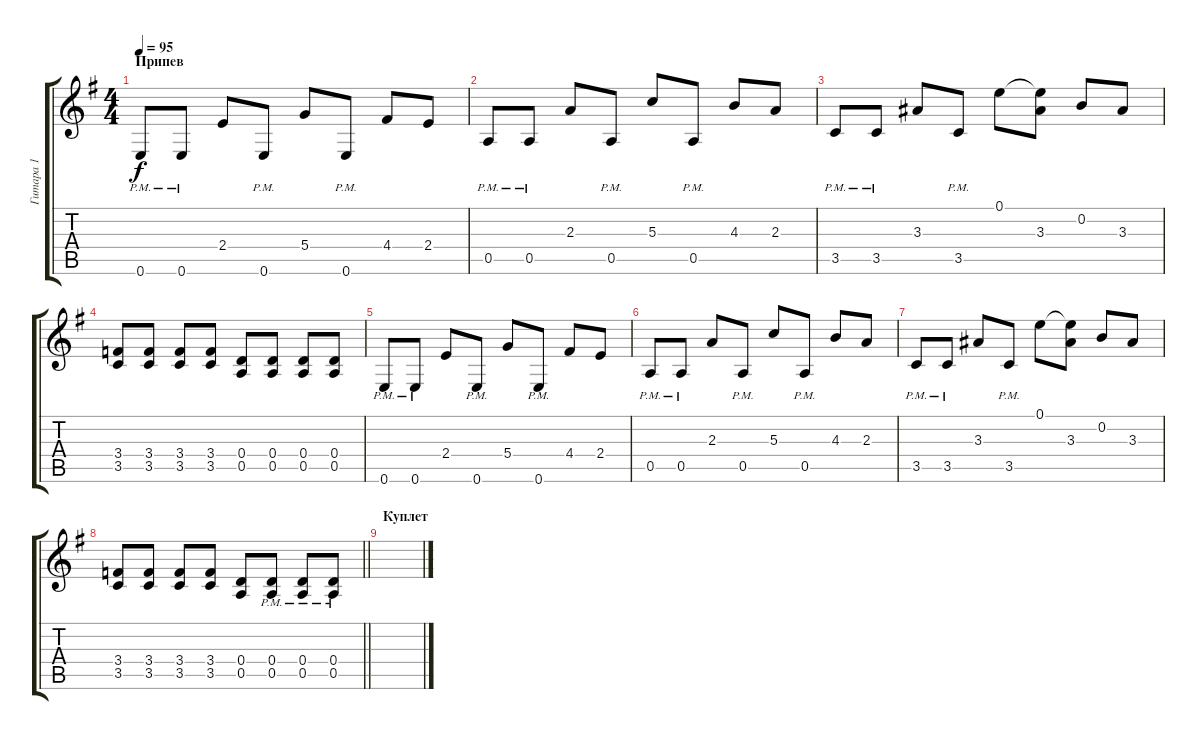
\track ("Гитара 1" "Гитара 1") {instrument overdrivenguitar}
\staff {score tabs}
\tuning (E4 B3 G3 D3 A2 E2) {hide}
\ts (4 4)
\section ("" "Припев")
\tempo 95
\clef g2
\ks eminor
0.6{pm}.8{dy f} 0.6{pm}.8 2.4.8 0.6{pm}.8 5.4.8 0.6{pm}.8 4.4.8 2.4.8 |
0.5{pm}.8 0.5{pm}.8 2.3.8 0.5{pm}.8 5.3.8 0.5{pm}.8 4.3.8 2.3.8 |
3.5{pm}.8 3.5{pm}.8 3.3.8 3.5{pm}.8 0.1.8 (0.1{t} 3.3).8 0.2.8 3.3.8 |
(3.4 3.5).8 (3.4 3.5).8 (3.4 3.5).8 (3.4 3.5).8 (0.4 0.5).8 (0.4 0.5).8 (0.4 0.5).8 (0.4 0.5).8 |
0.6{pm}.8 0.6{pm}.8 2.4.8 0.6{pm}.8 5.4.8 0.6{pm}.8 4.4.8 2.4.8 |
0.5{pm}.8 0.5{pm}.8 2.3.8 0.5{pm}.8 5.3.8 0.5{pm}.8 4.3.8 2.3.8 |
3.5{pm}.8 3.5{pm}.8 3.3.8 3.5{pm}.8 0.1.8 (0.1{t} 3.3).8 0.2.8 3.3.8 |
\barLineRight lightlight
(3.4 3.5).8 (3.4 3.5).8 (3.4 3.5).8 (3.4 3.5).8 (0.4 0.5).8 (0.4{pm} 0.5{pm}).8 (0.4{pm} 0.5{pm}).8 (0.4{pm} 0.5{pm}).8 |
\section ("" "Куплет")
